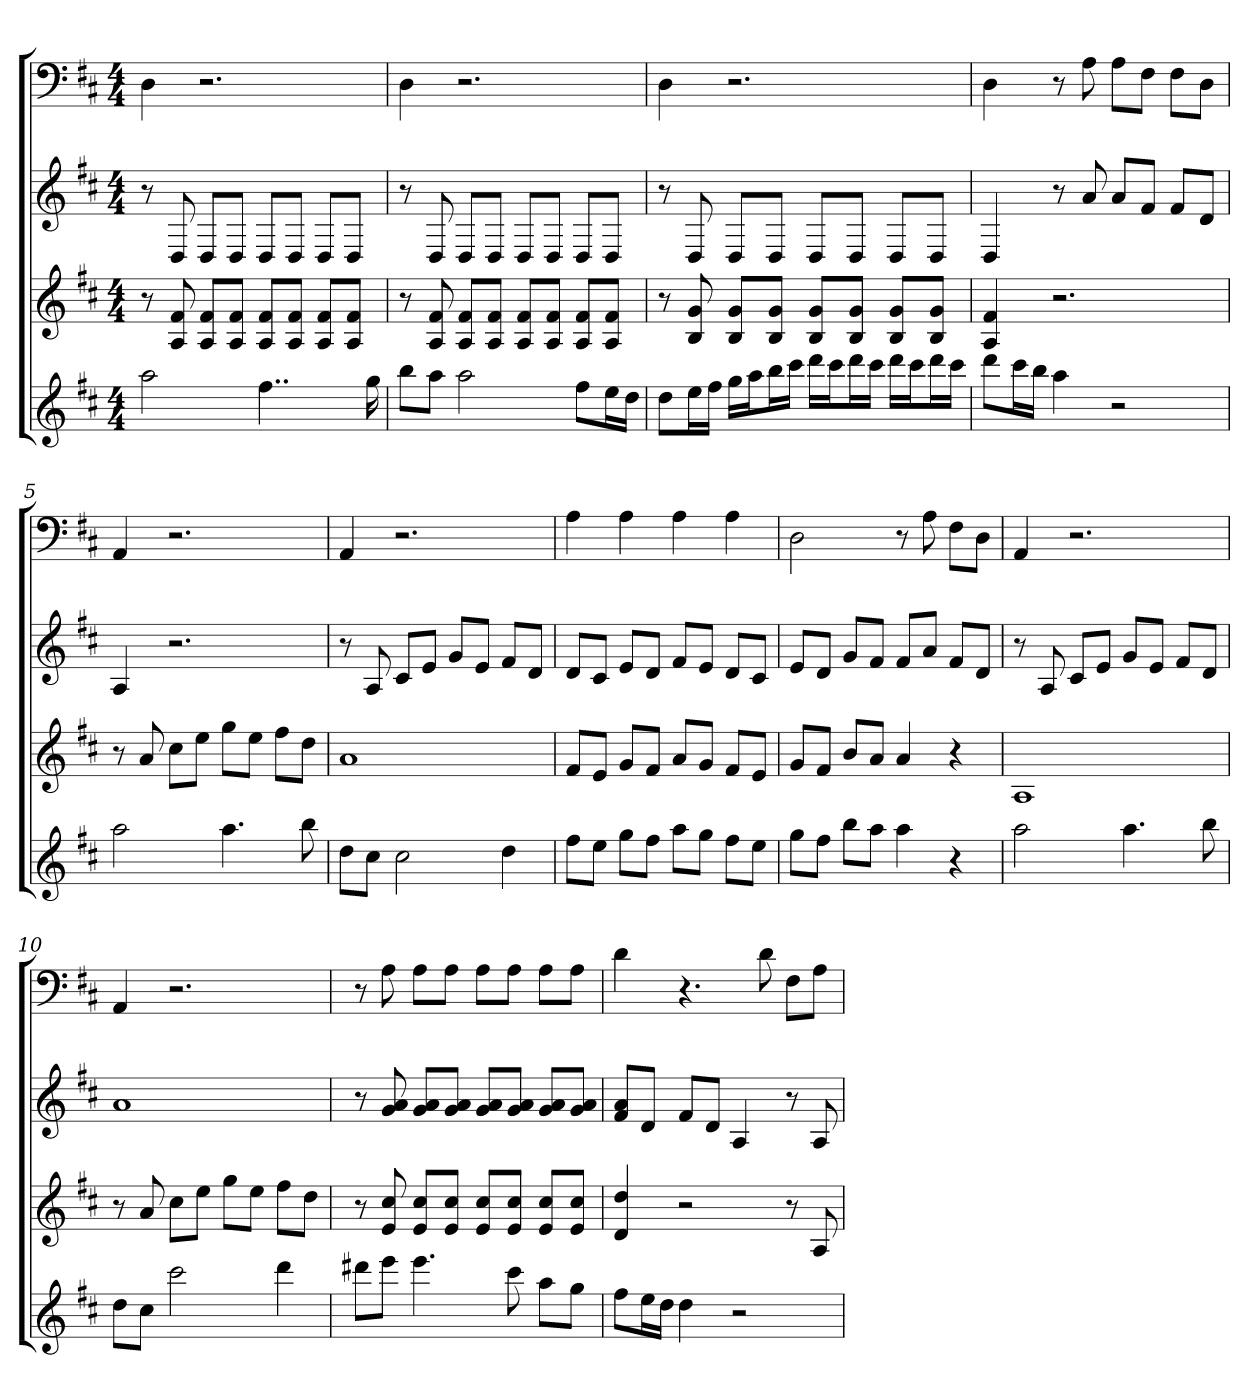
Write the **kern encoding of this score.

**kern	**kern	**kern	**kern
*part4	*part3	*part2	*part1
*staff4	*staff3	*staff2	*staff1
*k[f#c#]	*k[f#c#]	*k[f#c#]	*k[f#c#]
*D:	*D:	*D:	*D:
*M4/4	*M4/4	*M4/4	*M4/4
=1	=1	=1	=1
2aa	8r	8r	4D
.	8A 8f#	8D	.
.	8A 8f#L	8DL	2.r
.	8A 8f#J	8DJ	.
4..ff#	8A 8f#L	8DL	.
.	8A 8f#J	8DJ	.
.	8A 8f#L	8DL	.
.	8A 8f#J	8DJ	.
16gg	.	.	.
=2	=2	=2	=2
8bbL	8r	8r	4D
8aaJ	8A 8f#	8D	.
2aa	8A 8f#L	8DL	2.r
.	8A 8f#J	8DJ	.
.	8A 8f#L	8DL	.
.	8A 8f#J	8DJ	.
8ff#L	8A 8f#L	8DL	.
16eeL	8A 8f#J	8DJ	.
16ddJJ	.	.	.
=3	=3	=3	=3
8ddL	8r	8r	4D
16eeL	8B 8g	8D	.
16ff#JJ	.	.	.
16ggLL	8B 8gL	8DL	2.r
16aaJ	.	.	.
16bbL	8B 8gJ	8DJ	.
16ccc#JJ	.	.	.
16dddLL	8B 8gL	8DL	.
16ccc#J	.	.	.
16dddL	8B 8gJ	8DJ	.
16ccc#JJ	.	.	.
16dddLL	8B 8gL	8DL	.
16ccc#J	.	.	.
16dddL	8B 8gJ	8DJ	.
16ccc#JJ	.	.	.
=4	=4	=4	=4
8dddL	4A 4f#	4D	4D
16ccc#L	.	.	.
16bbJJ	.	.	.
4aa	2.r	8r	8r
.	.	8a	8A
2r	.	8aL	8AL
.	.	8f#J	8F#J
.	.	8f#L	8F#L
.	.	8dJ	8DJ
=5	=5	=5	=5
2aa	8r	4A	4AA
.	8a	.	.
.	8cc#L	2.r	2.r
.	8eeJ	.	.
4.aa	8ggL	.	.
.	8eeJ	.	.
.	8ff#L	.	.
8bb	8ddJ	.	.
=6	=6	=6	=6
8ddL	1a	8r	4AA
8cc#J	.	8A	.
2cc#	.	8c#L	2.r
.	.	8eJ	.
.	.	8gL	.
.	.	8eJ	.
4dd	.	8f#L	.
.	.	8dJ	.
=7	=7	=7	=7
8ff#L	8f#L	8dL	4A
8eeJ	8eJ	8c#J	.
8ggL	8gL	8eL	4A
8ff#J	8f#J	8dJ	.
8aaL	8aL	8f#L	4A
8ggJ	8gJ	8eJ	.
8ff#L	8f#L	8dL	4A
8eeJ	8eJ	8c#J	.
=8	=8	=8	=8
8ggL	8gL	8eL	2D
8ff#J	8f#J	8dJ	.
8bbL	8bL	8gL	.
8aaJ	8aJ	8f#J	.
4aa	4a	8f#L	8r
.	.	8aJ	8A
4r	4r	8f#L	8F#L
.	.	8dJ	8DJ
=9	=9	=9	=9
2aa	1A	8r	4AA
.	.	8A	.
.	.	8c#L	2.r
.	.	8eJ	.
4.aa	.	8gL	.
.	.	8eJ	.
.	.	8f#L	.
8bb	.	8dJ	.
=10	=10	=10	=10
8ddL	8r	1a	4AA
8cc#J	8a	.	.
2ccc#	8cc#L	.	2.r
.	8eeJ	.	.
.	8ggL	.	.
.	8eeJ	.	.
4ddd	8ff#L	.	.
.	8ddJ	.	.
=11	=11	=11	=11
8ddd#XL	8r	8r	8r
8eeeJ	8e 8cc#	8g 8a	8A
4.eee	8e 8cc#L	8g 8aL	8AL
.	8e 8cc#J	8g 8aJ	8AJ
.	8e 8cc#L	8g 8aL	8AL
8ccc#	8e 8cc#J	8g 8aJ	8AJ
8aaL	8e 8cc#L	8g 8aL	8AL
8ggJ	8e 8cc#J	8g 8aJ	8AJ
=12	=12	=12	=12
8ff#L	4d 4dd	8f# 8aL	4d
16eeL	.	8dJ	.
16ddJJ	.	.	.
4dd	2r	8f#L	4.r
.	.	8dJ	.
2r	.	4A	.
.	.	.	8d
.	8r	8r	8F#L
.	8A	8A	8AJ
=	=	=	=
*-	*-	*-	*-
